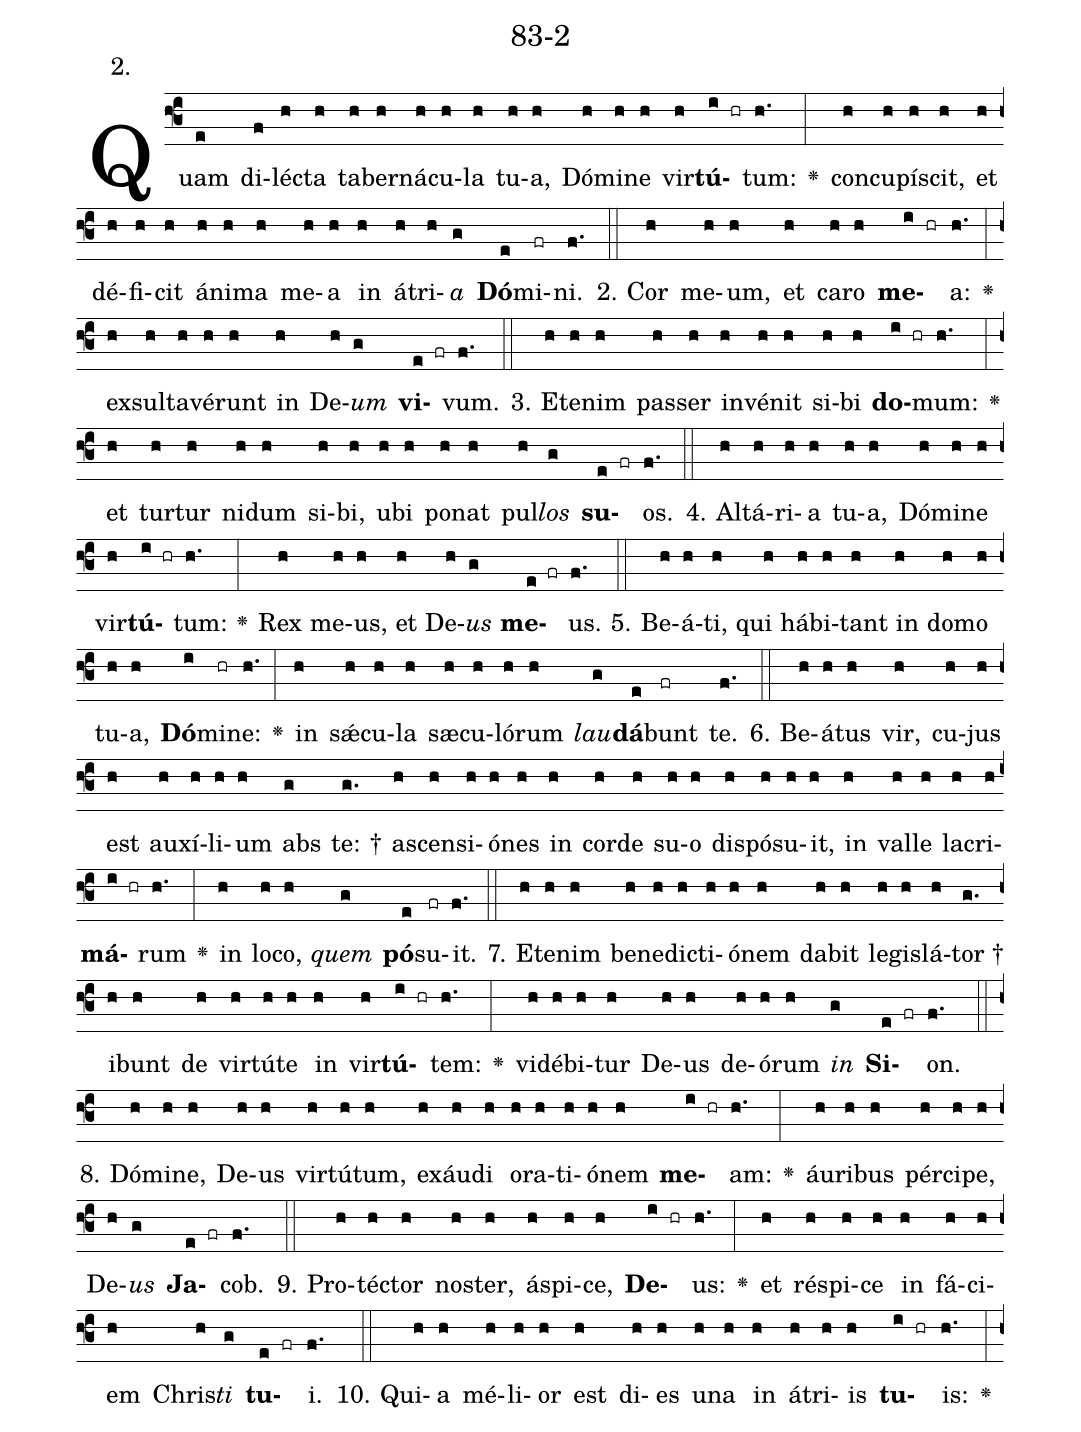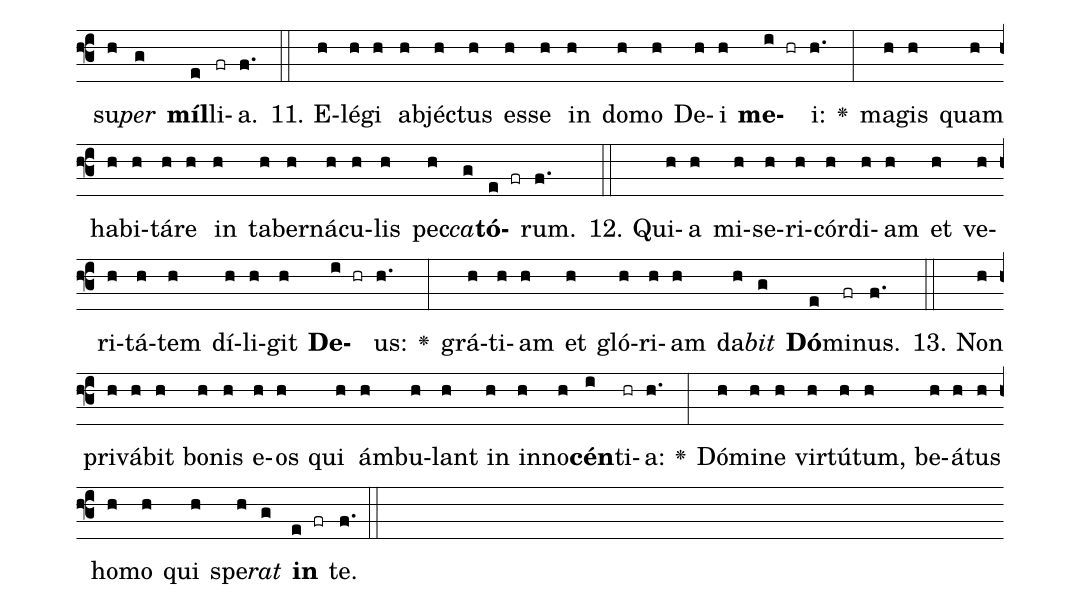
name: 83-2;
annotation: 2.;
%%
(f3)Quam(e) di(f)léc(h)ta(h) ta(h)ber(h)ná(h)cu(h)la(h) tu(h)a,(h) Dó(h)mi(h)ne(h) vir(h)<b>tú</b>(i hr)tum:(h.) <v>\greheightstar</v>(:) con(h)cu(h)pí(h)scit,(h) et(h) dé(h)fi(h)cit(h) á(h)ni(h)ma(h) me(h)a(h) in(h) á(h)tri(h)<i>a</i>(g) <b>Dó</b>(e)mi(fr)ni.(f.) (::)
2. Cor(h) me(h)um,(h) et(h) ca(h)ro(h) <b>me</b>(i hr)a:(h.) <v>\greheightstar</v>(:) ex(h)sul(h)ta(h)vé(h)runt(h) in(h) De(h)<i>um</i>(g) <b>vi</b>(e fr)vum.(f.) (::)
3. Et(h)e(h)nim(h) pas(h)ser(h) in(h)vé(h)nit(h) si(h)bi(h) <b>do</b>(i hr)mum:(h.) <v>\greheightstar</v>(:) et(h) tur(h)tur(h) ni(h)dum(h) si(h)bi,(h) u(h)bi(h) po(h)nat(h) pul(h)<i>los</i>(g) <b>su</b>(e fr)os.(f.) (::)
4. Al(h)tá(h)ri(h)a(h) tu(h)a,(h) Dó(h)mi(h)ne(h) vir(h)<b>tú</b>(i hr)tum:(h.) <v>\greheightstar</v>(:) Rex(h) me(h)us,(h) et(h) De(h)<i>us</i>(g) <b>me</b>(e fr)us.(f.) (::)
5. Be(h)á(h)ti,(h) qui(h) há(h)bi(h)tant(h) in(h) do(h)mo(h) tu(h)a,(h) <b>Dó</b>(i)mi(hr)ne:(h.) <v>\greheightstar</v>(:) in(h) sǽ(h)cu(h)la(h) sæ(h)cu(h)ló(h)rum(h) <i>lau</i>(g)<b>dá</b>(e)bunt(fr) te.(f.) (::)
6. Be(h)á(h)tus(h) vir,(h) cu(h)jus(h) est(h) au(h)xí(h)li(h)um(h) abs(g) te: †(g.) a(h)scen(h)si(h)ó(h)nes(h) in(h) cor(h)de(h) su(h)o(h) dis(h)pó(h)su(h)it,(h) in(h) val(h)le(h) la(h)cri(h)<b>má</b>(i hr)rum(h.) <v>\greheightstar</v>(:) in(h) lo(h)co,(h) <i>quem</i>(g) <b>pó</b>(e)su(fr)it.(f.) (::)
7. Et(h)e(h)nim(h) be(h)ne(h)dic(h)ti(h)ó(h)nem(h) da(h)bit(h) le(h)gis(h)lá(h)tor †(g.) i(h)bunt(h) de(h) vir(h)tú(h)te(h) in(h) vir(h)<b>tú</b>(i hr)tem:(h.) <v>\greheightstar</v>(:) vi(h)dé(h)bi(h)tur(h) De(h)us(h) de(h)ó(h)rum(h) <i>in</i>(g) <b>Si</b>(e fr)on.(f.) (::)
8. Dó(h)mi(h)ne,(h) De(h)us(h) vir(h)tú(h)tum,(h) ex(h)áu(h)di(h) o(h)ra(h)ti(h)ó(h)nem(h) <b>me</b>(i hr)am:(h.) <v>\greheightstar</v>(:) áu(h)ri(h)bus(h) pér(h)ci(h)pe,(h) De(h)<i>us</i>(g) <b>Ja</b>(e fr)cob.(f.) (::)
9. Pro(h)téc(h)tor(h) nos(h)ter,(h) á(h)spi(h)ce,(h) <b>De</b>(i hr)us:(h.) <v>\greheightstar</v>(:) et(h) ré(h)spi(h)ce(h) in(h) fá(h)ci(h)em(h) Chris(h)<i>ti</i>(g) <b>tu</b>(e fr)i.(f.) (::)
10. Qui(h)a(h) mé(h)li(h)or(h) est(h) di(h)es(h) u(h)na(h) in(h) á(h)tri(h)is(h) <b>tu</b>(i hr)is:(h.) <v>\greheightstar</v>(:) su(h)<i>per</i>(g) <b>míl</b>(e)li(fr)a.(f.) (::)
11. E(h)lé(h)gi(h) ab(h)jéc(h)tus(h) es(h)se(h) in(h) do(h)mo(h) De(h)i(h) <b>me</b>(i hr)i:(h.) <v>\greheightstar</v>(:) ma(h)gis(h) quam(h) ha(h)bi(h)tá(h)re(h) in(h) ta(h)ber(h)ná(h)cu(h)lis(h) pec(h)<i>ca</i>(g)<b>tó</b>(e fr)rum.(f.) (::)
12. Qui(h)a(h) mi(h)se(h)ri(h)cór(h)di(h)am(h) et(h) ve(h)ri(h)tá(h)tem(h) dí(h)li(h)git(h) <b>De</b>(i hr)us:(h.) <v>\greheightstar</v>(:) grá(h)ti(h)am(h) et(h) gló(h)ri(h)am(h) da(h)<i>bit</i>(g) <b>Dó</b>(e)mi(fr)nus.(f.) (::)
13. Non(h) pri(h)vá(h)bit(h) bo(h)nis(h) e(h)os(h) qui(h) ám(h)bu(h)lant(h) in(h) in(h)no(h)<b>cén</b>(i)ti(hr)a:(h.) <v>\greheightstar</v>(:) Dó(h)mi(h)ne(h) vir(h)tú(h)tum,(h) be(h)á(h)tus(h) ho(h)mo(h) qui(h) spe(h)<i>rat</i>(g) <b>in</b>(e fr) te.(f.) (::)
